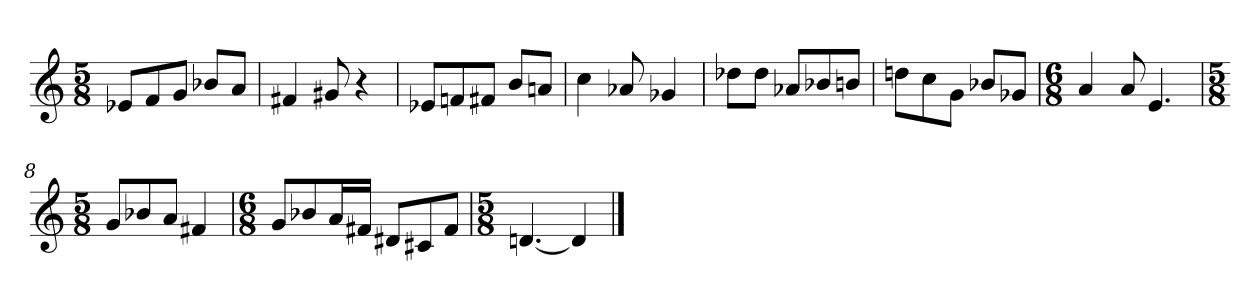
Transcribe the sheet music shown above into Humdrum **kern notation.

**kern
*part1
*staff1
*clefG2
*k[]
*M5/8
=1
8e-X/L
8f/
8g/J
8b-X/L
8a/J
=2
4f#X/
8g#X/
4r
=3
8e-X/L
8fn/
8f#X/J
8b/L
8an/J
=4
4cc\
8a-X/
4g-X/
=5
8dd-X\L
8dd-\J
8a-X/L
8b-X/
8bn/J
=6
8ddn\L
8cc\
8g\J
8b-X/L
8g-X/J
=7
*M6/8
4a/
8a/
4.e/
=8
*M5/8
8g/L
8b-X/
8a/J
4f#X/
=9
*M6/8
8g/L
8b-X/
16a/L
16f#X/JJ
8d#X/L
8c#X/
8f#/J
=10
*M5/8
[4.dn/
4d/]
==
*-
